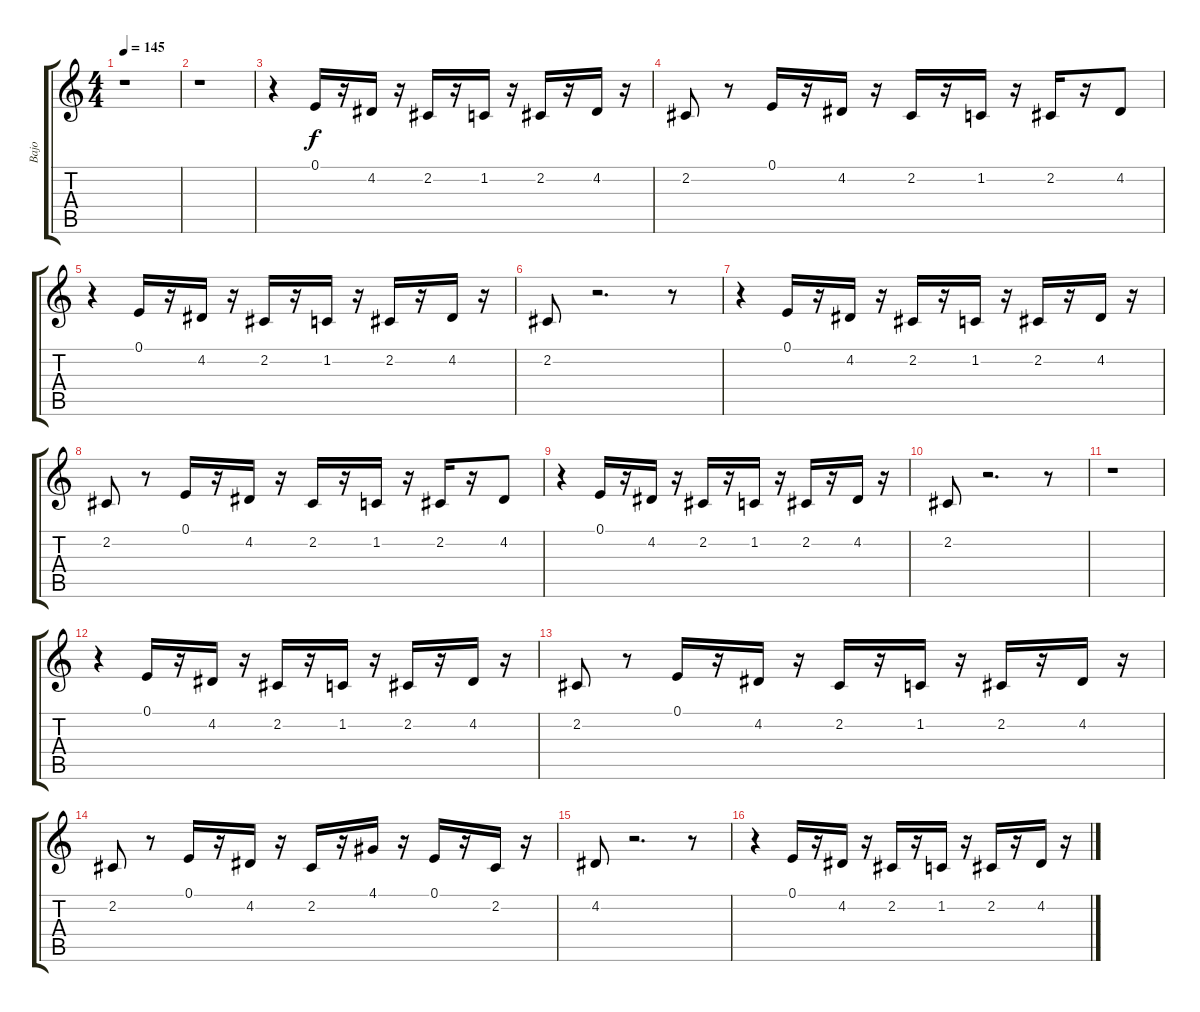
\track ("Bajo" "Bajo") {instrument choiraahs}
\staff {score tabs}
\tuning (E4 B3 G3 D3 A2 E2) {hide}
\ts (4 4)
\tempo 145
\clef g2
\ks c
r.1{dy f} |
r.1 |
r.4 0.1.16 r.16 4.2.16 r.16 2.2.16 r.16 1.2.16 r.16 2.2.16 r.16 4.2.16 r.16 |
2.2.8 r.8 0.1.16 r.16 4.2.16 r.16 2.2.16 r.16 1.2.16 r.16 2.2.16 r.16 4.2.8 |
r.4 0.1.16 r.16 4.2.16 r.16 2.2.16 r.16 1.2.16 r.16 2.2.16 r.16 4.2.16 r.16 |
2.2.8 r.2{d} r.8 |
r.4 0.1.16 r.16 4.2.16 r.16 2.2.16 r.16 1.2.16 r.16 2.2.16 r.16 4.2.16 r.16 |
2.2.8 r.8 0.1.16 r.16 4.2.16 r.16 2.2.16 r.16 1.2.16 r.16 2.2.16 r.16 4.2.8 |
r.4 0.1.16 r.16 4.2.16 r.16 2.2.16 r.16 1.2.16 r.16 2.2.16 r.16 4.2.16 r.16 |
2.2.8 r.2{d} r.8 |
r.1 |
r.4 0.1.16 r.16 4.2.16 r.16 2.2.16 r.16 1.2.16 r.16 2.2.16 r.16 4.2.16 r.16 |
2.2.8 r.8 0.1.16 r.16 4.2.16 r.16 2.2.16 r.16 1.2.16 r.16 2.2.16 r.16 4.2.16 r.16 |
2.2.8 r.8 0.1.16 r.16 4.2.16 r.16 2.2.16 r.16 4.1.16 r.16 0.1.16 r.16 2.2.16 r.16 |
4.2.8 r.2{d} r.8 |
r.4 0.1.16 r.16 4.2.16 r.16 2.2.16 r.16 1.2.16 r.16 2.2.16 r.16 4.2.16 r.16
